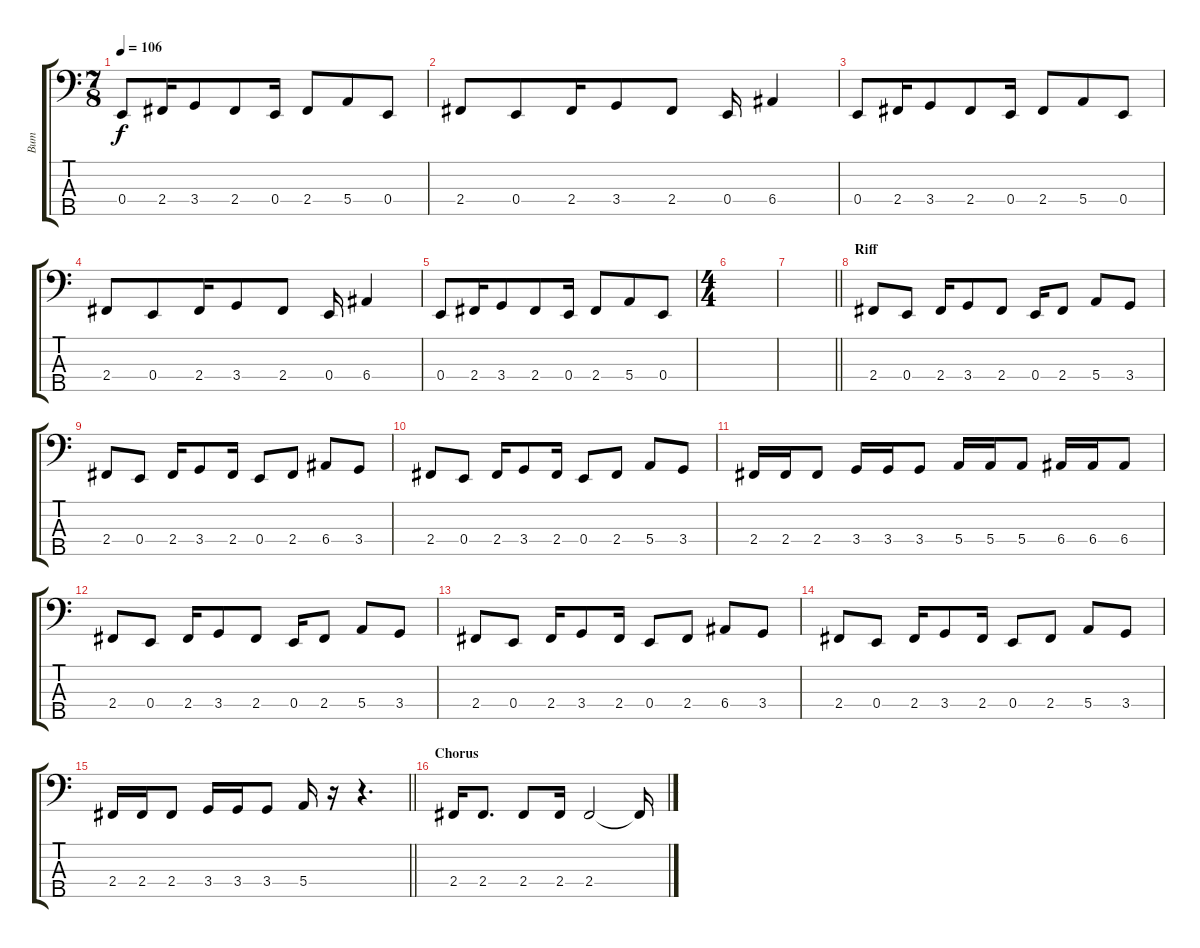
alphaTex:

\track ("Вит" "Вит") {instrument electricbasspick}
\staff {score tabs}
\tuning (G2 D2 A1 E1 B0) {hide}
\ts (7 8)
\tempo 106
\clef f4
\ks c
0.4.8{dy f} 2.4.16 3.4.8 2.4.8 0.4.16 2.4.8 5.4.8 0.4.8 |
2.4.8 0.4.8 2.4.16 3.4.8 2.4.8 0.4.16 6.4.4 |
0.4.8 2.4.16 3.4.8 2.4.8 0.4.16 2.4.8 5.4.8 0.4.8 |
2.4.8 0.4.8 2.4.16 3.4.8 2.4.8 0.4.16 6.4.4 |
0.4.8 2.4.16 3.4.8 2.4.8 0.4.16 2.4.8 5.4.8 0.4.8 |
\ts (4 4)
|
\barLineRight lightlight
|
\section ("" "Riff")
2.4.8 0.4.8 2.4.16 3.4.8 2.4.8 0.4.16 2.4.8 5.4.8 3.4.8 |
2.4.8 0.4.8 2.4.16 3.4.8 2.4.16 0.4.8 2.4.8 6.4.8 3.4.8 |
2.4.8 0.4.8 2.4.16 3.4.8 2.4.16 0.4.8 2.4.8 5.4.8 3.4.8 |
2.4.16 2.4.16 2.4.8 3.4.16 3.4.16 3.4.8 5.4.16 5.4.16 5.4.8 6.4.16 6.4.16 6.4.8 |
2.4.8 0.4.8 2.4.16 3.4.8 2.4.8 0.4.16 2.4.8 5.4.8 3.4.8 |
2.4.8 0.4.8 2.4.16 3.4.8 2.4.16 0.4.8 2.4.8 6.4.8 3.4.8 |
2.4.8 0.4.8 2.4.16 3.4.8 2.4.16 0.4.8 2.4.8 5.4.8 3.4.8 |
\barLineRight lightlight
2.4.16 2.4.16 2.4.8 3.4.16 3.4.16 3.4.8 5.4.16 r.16 r.4{d} |
\section ("" "Chorus")
2.4.16 2.4.8{d} 2.4.8 2.4.16 2.4.2 2.4{t}.16
